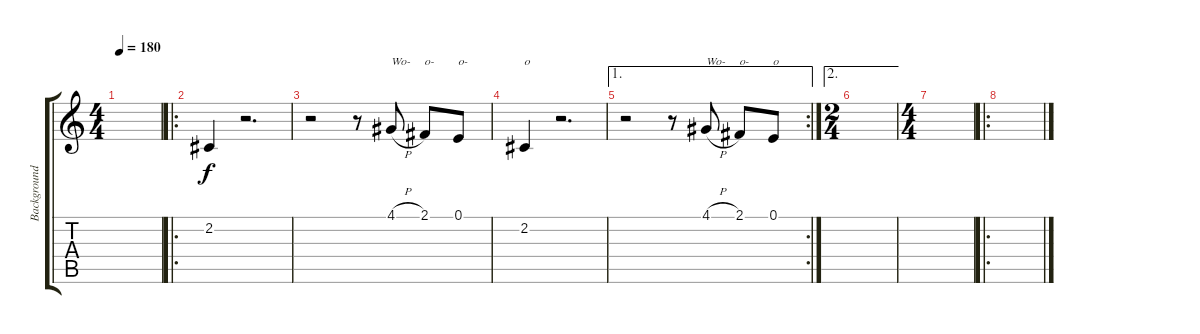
\track ("Background vocals" "Background") {instrument choiraahs}
\staff {score tabs}
\tuning (E4 B3 G3 D3 A2 E2) {hide}
\ts (4 4)
\tempo 180
\clef g2
\ks c
|
\ro
2.2.4 r.2{d} |
r.2 r.8 4.1{h}.8{txt "Wo-" dy f} 2.1.8{txt "o-"} 0.1.8{txt "o-"} |
2.2.4{txt "o"} r.2{d} |
\ae 1
\rc 2
r.2 r.8 4.1{h}.8{txt "Wo-"} 2.1.8{txt "o-"} 0.1.8{txt "o"} |
\ae 2
\ts (2 4)
|
\ts (4 4)
|
\ro
